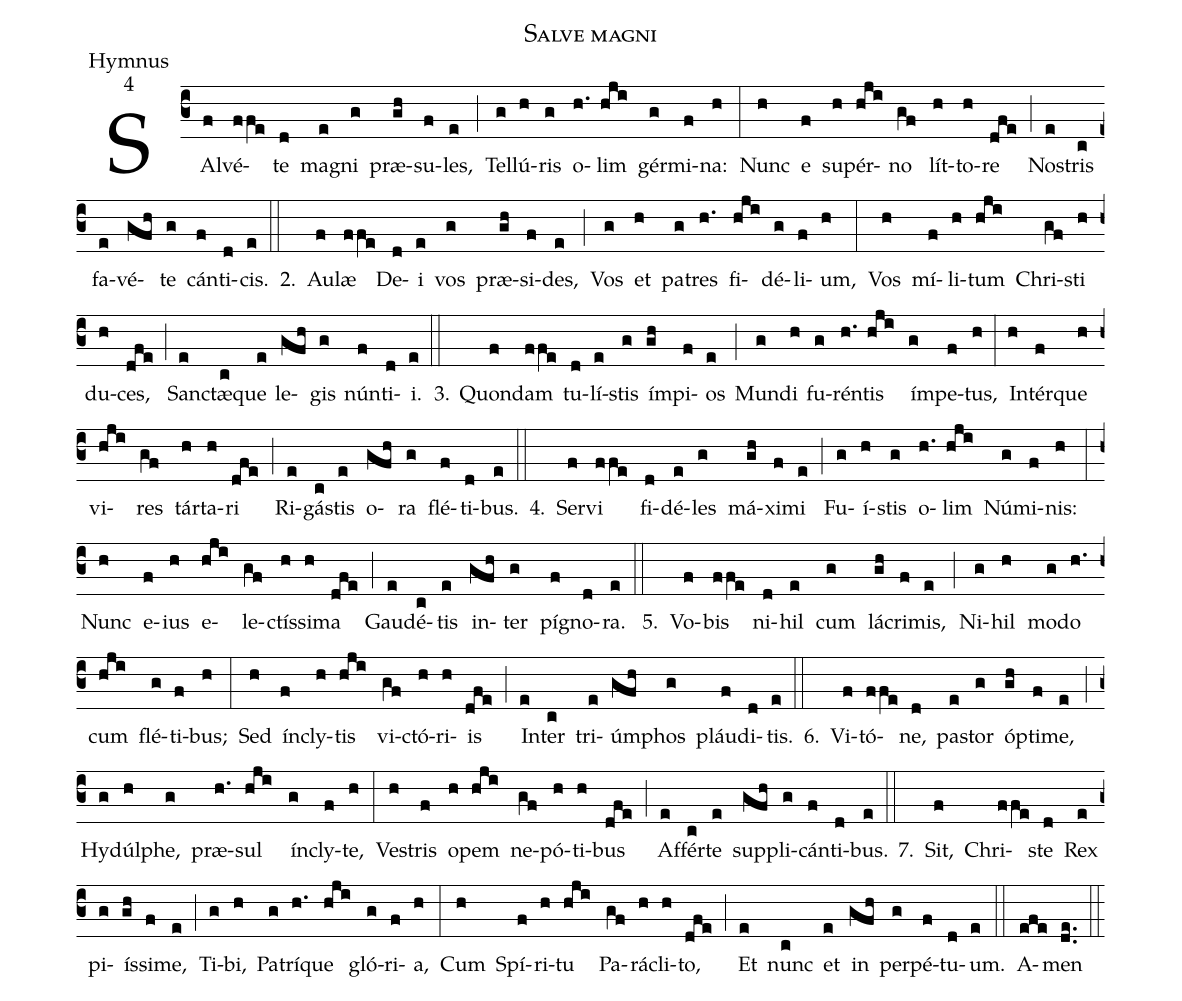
name:Salve magni;
office-part:Hymnus;
mode:4;
%%
SAl(f)vé(ffe)te(d) ma(e)gni(g) præ(gh)su(f)les,(e) (;) Tel(g)lú(h)ris(g) o(h.)lim(hji) gér(g)mi(f)na:(h) (:) Nunc(h) e(f) su(h)pér(hji)no(gf) lít(h)to(h)re(dfe) (;) No(e)stris(c) fa(e)vé(gfh)te(g) cán(f)ti(d)cis.(e) (::)
2.() Au(f)læ(ffe) De(d)i(e) vos(g) præ(gh)si(f)des,(e) (;)
Vos(g) et(h) pa(g)tres(h.) fi(hji)dé(g)li(f)um,(h) (:)
Vos(h) mí(f)li(h)tum(hji) Chri(gf)sti(h) du(h)ces,(dfe) (;)
San(e)ctæ(c)que(e) le(gfh)gis(g) nún(f)ti(d)i.(e) (::)

3.() Quon(f)dam(ffe) tu(d)lí(e)stis(g) ím(gh)pi(f)os(e) (;) Mun(g)di(h) fu(g)rén(h.)tis(hji) ím(g)pe(f)tus,(h) (:) In(h)tér(f)que(h) vi(hji)res(gf) tár(h)ta(h)ri(dfe) (;) Ri(e)gá(c)stis(e) o(gfh)ra(g) flé(f)ti(d)bus.(e) (::)

4.() Ser(f)vi(ffe) fi(d)dé(e)les(g) má(gh)xi(f)mi(e) (;) Fu(g)í(h)stis(g) o(h.)lim(hji) Nú(g)mi(f)nis:(h) (:) Nunc(h) e(f)ius(h) e(hji)le(gf)ctís(h)si(h)ma(dfe) (;) Gau(e)dé(c)tis(e) in(gfh)ter(g) pí(f)gno(d)ra.(e) (::)

5.() Vo(f)bis(ffe) ni(d)hil(e) cum(g) lá(gh)cri(f)mis,(e) (;) Ni(g)hil(h) mo(g)do(h.) cum(hji) flé(g)ti(f)bus;(h) (:) Sed(h) ín(f)cly(h)tis(hji) vi(gf)ctó(h)ri(h)is(dfe) (;) In(e)ter(c) tri(e)úm(gfh)phos(g) pláu(f)di(d)tis.(e) (::)

6.() Vi(f)tó(ffe)ne,(d) pa(e)stor(g) óp(gh)ti(f)me,(e) (;) Hy(g)dúl(h)phe,(g) præ(h.)sul(hji) ín(g)cly(f)te,(h) (:) Ve(h)stris(f) o(h)pem(hji) ne(gf)pó(h)ti(h)bus(dfe) (;) Af(e)fér(c)te(e) sup(gfh)pli(g)cán(f)ti(d)bus.(e) (::)

7.() Sit,(f) Chri(ffe)ste(d) Rex(e) pi(g)ís(gh)si(f)me,(e) (;) Ti(g)bi,(h) Pa(g)trí(h.)que(hji) gló(g)ri(f)a,(h) (:) Cum(h) Spí(f)ri(h)tu(hji) Pa(gf)rá(h)cli(h)to,(dfe) (;) Et(e) nunc(c) et(e) in(gfh) per(g)pé(f)tu(d)um.(e) (::) A(efe)men(de..) (::)
